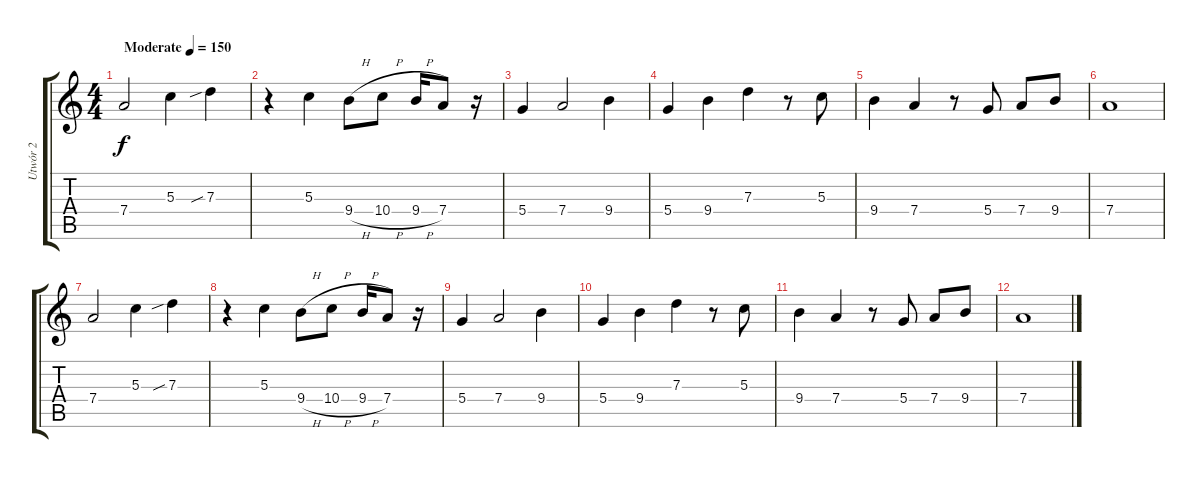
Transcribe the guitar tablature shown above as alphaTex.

\track ("Utwór 2" "Utwór 2") {instrument electricguitarclean}
\staff {score tabs}
\tuning (E4 B3 G3 D3 A2 E2) {hide}
\ts (4 4)
\tempo (150 "Moderate")
\clef g2
\ks c
7.4.2{dy f instrument electricguitarclean} 5.3.4 7.3{sib}.4 |
r.4 5.3.4 9.4{h}.8 10.4{h}.8 9.4{h}.16 7.4.8 r.16 |
5.4.4 7.4.2 9.4.4 |
5.4.4 9.4.4 7.3.4 r.8 5.3.8 |
9.4.4 7.4.4 r.8 5.4.8 7.4.8 9.4.8 |
7.4.1 |
7.4.2 5.3.4 7.3{sib}.4 |
r.4 5.3.4 9.4{h}.8 10.4{h}.8 9.4{h}.16 7.4.8 r.16 |
5.4.4 7.4.2 9.4.4 |
5.4.4 9.4.4 7.3.4 r.8 5.3.8 |
9.4.4 7.4.4 r.8 5.4.8 7.4.8 9.4.8 |
7.4.1
